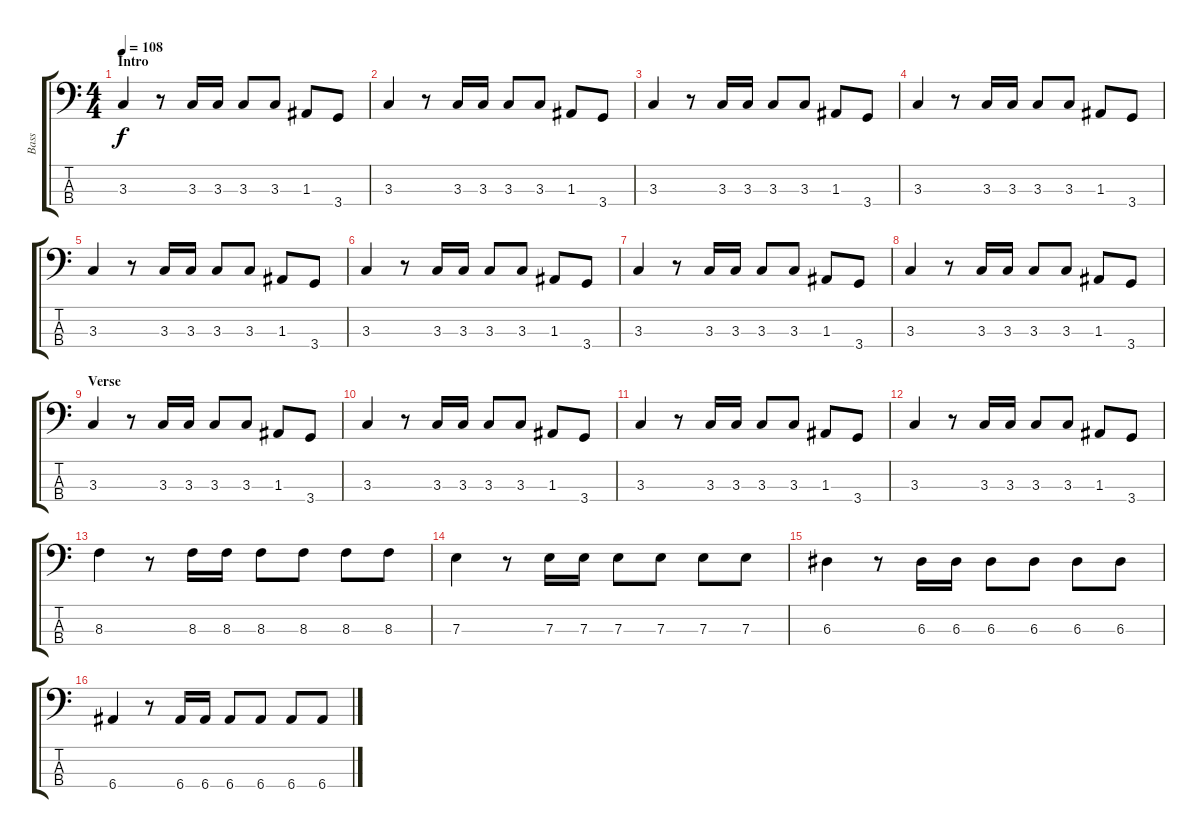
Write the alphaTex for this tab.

\track ("Bass" "Bass") {instrument electricbassfinger}
\staff {score tabs}
\tuning (G2 D2 A1 E1) {hide}
\ts (4 4)
\section ("" "Intro")
\tempo 108
\clef f4
\ks c
3.3.4{dy f instrument electricbassfinger} r.8 3.3.16 3.3.16 3.3.8 3.3.8 1.3.8 3.4.8 |
3.3.4 r.8 3.3.16 3.3.16 3.3.8 3.3.8 1.3.8 3.4.8 |
3.3.4 r.8 3.3.16 3.3.16 3.3.8 3.3.8 1.3.8 3.4.8 |
3.3.4 r.8 3.3.16 3.3.16 3.3.8 3.3.8 1.3.8 3.4.8 |
3.3.4 r.8 3.3.16 3.3.16 3.3.8 3.3.8 1.3.8 3.4.8 |
3.3.4 r.8 3.3.16 3.3.16 3.3.8 3.3.8 1.3.8 3.4.8 |
3.3.4 r.8 3.3.16 3.3.16 3.3.8 3.3.8 1.3.8 3.4.8 |
3.3.4 r.8 3.3.16 3.3.16 3.3.8 3.3.8 1.3.8 3.4.8 |
\section ("" "Verse")
3.3.4 r.8 3.3.16 3.3.16 3.3.8 3.3.8 1.3.8 3.4.8 |
3.3.4 r.8 3.3.16 3.3.16 3.3.8 3.3.8 1.3.8 3.4.8 |
3.3.4 r.8 3.3.16 3.3.16 3.3.8 3.3.8 1.3.8 3.4.8 |
3.3.4 r.8 3.3.16 3.3.16 3.3.8 3.3.8 1.3.8 3.4.8 |
8.3.4 r.8 8.3.16 8.3.16 8.3.8 8.3.8 8.3.8 8.3.8 |
7.3.4 r.8 7.3.16 7.3.16 7.3.8 7.3.8 7.3.8 7.3.8 |
6.3.4 r.8 6.3.16 6.3.16 6.3.8 6.3.8 6.3.8 6.3.8 |
6.4.4 r.8 6.4.16 6.4.16 6.4.8 6.4.8 6.4.8 6.4.8
